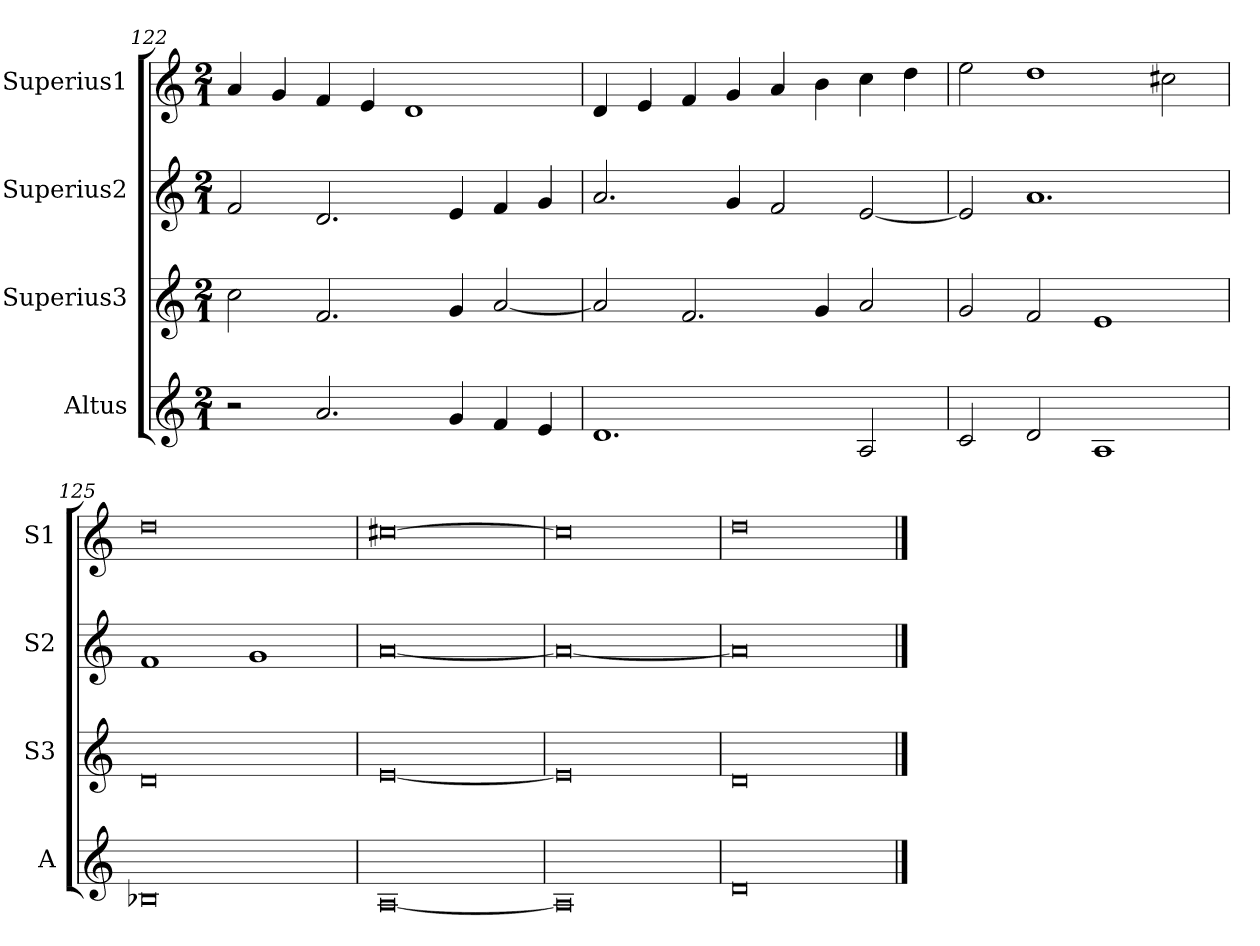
**kern	**kern	**kern	**kern
*part4	*part3	*part2	*part1
*staff4	*staff3	*staff2	*staff1
*I"Altus	*I"Superius3	*I"Superius2	*I"Superius1
*I'A	*I'S3	*I'S2	*I'S1
*clefG2	*clefG2	*clefG2	*clefG2
*k[]	*k[]	*k[]	*k[]
*M2/1	*M2/1	*M2/1	*M2/1
=122	=122	=122	=122
2r	2cc\	2f/	4a/
.	.	.	4g/
2.a/	2.f/	2.d/	4f/
.	.	.	4e/
.	.	.	1d
4g/	4g/	4e/	.
4f/	[2a/	4f/	.
4e/	.	4g/	.
=123	=123	=123	=123
1.d	2a/]	2.a/	4d/
.	.	.	4e/
.	2.f/	.	4f/
.	.	4g/	4g/
.	.	2f/	4a/
.	4g/	.	4b\
2A/	2a/	[2e/	4cc\
.	.	.	4dd\
=124	=124	=124	=124
2c/	2g/	2e/]	2ee\
2d/	2f/	1.a	1dd
1A	1e	.	.
.	.	.	2cc#X\
=125	=125	=125	=125
0B-X	0d	1f	0dd
.	.	1g	.
=126	=126	=126	=126
[0A	[0e	[0a	[0cc#X
=127	=127	=127	=127
0A]	0e]	0a_	0cc#]
=128	=128	=128	=128
0d	0d	0a]	0dd
==	==	==	==
*-	*-	*-	*-
